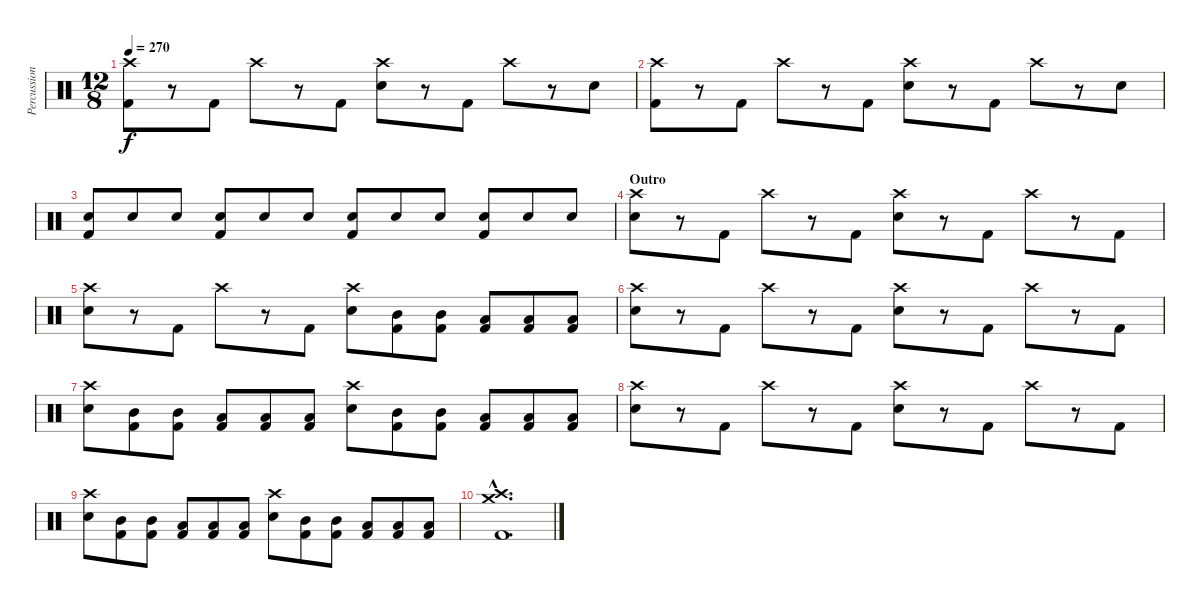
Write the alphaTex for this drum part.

\track ("Percussions" "Percussion") {instrument percussion}
\staff {score}
\articulation defaults
\ts (12 8)
\tempo 270
\clef neutral
\ks c
("Crash high (hit)" "Kick (hit) 2").8{dy f} r.8 "Kick (hit) 2".8 "Crash high (hit)".8 r.8 "Kick (hit) 2".8 ("Crash high (hit)" "Electric Snare (hit)").8 r.8 "Kick (hit) 2".8 "Crash high (hit)".8 r.8 "Electric Snare (hit)".8 |
("Crash high (hit)" "Kick (hit) 2").8 r.8 "Kick (hit) 2".8 "Crash high (hit)".8 r.8 "Kick (hit) 2".8 ("Crash high (hit)" "Electric Snare (hit)").8 r.8 "Kick (hit) 2".8 "Crash high (hit)".8 r.8 "Electric Snare (hit)".8 |
("Electric Snare (hit)" "Kick (hit) 2").8 "Electric Snare (hit)".8 "Electric Snare (hit)".8 ("Electric Snare (hit)" "Kick (hit) 2").8 "Electric Snare (hit)".8 "Electric Snare (hit)".8 ("Electric Snare (hit)" "Kick (hit) 2").8 "Electric Snare (hit)".8 "Electric Snare (hit)".8 ("Electric Snare (hit)" "Kick (hit) 2").8 "Electric Snare (hit)".8 "Electric Snare (hit)".8 |
\section ("" "Outro")
("Crash high (hit)" "Electric Snare (hit)").8 r.8 "Kick (hit) 2".8 "Crash high (hit)".8 r.8 "Kick (hit) 2".8 ("Crash high (hit)" "Electric Snare (hit)").8 r.8 "Kick (hit) 2".8 "Crash high (hit)".8 r.8 "Kick (hit) 2".8 |
("Crash high (hit)" "Electric Snare (hit)").8 r.8 "Kick (hit) 2".8 "Crash high (hit)".8 r.8 "Kick (hit) 2".8 ("Crash high (hit)" "Electric Snare (hit)").8 ("Mid Tom (hit)" "Kick (hit) 2").8 ("Mid Tom (hit)" "Kick (hit) 2").8 ("Low Tom (hit)" "Kick (hit) 2").8 ("Low Tom (hit)" "Kick (hit) 2").8 ("Low Tom (hit)" "Kick (hit) 2").8 |
("Crash high (hit)" "Electric Snare (hit)").8 r.8 "Kick (hit) 2".8 "Crash high (hit)".8 r.8 "Kick (hit) 2".8 ("Crash high (hit)" "Electric Snare (hit)").8 r.8 "Kick (hit) 2".8 "Crash high (hit)".8 r.8 "Kick (hit) 2".8 |
("Crash high (hit)" "Electric Snare (hit)").8 ("Mid Tom (hit)" "Kick (hit) 2").8 ("Mid Tom (hit)" "Kick (hit) 2").8 ("Low Tom (hit)" "Kick (hit) 2").8 ("Low Tom (hit)" "Kick (hit) 2").8 ("Low Tom (hit)" "Kick (hit) 2").8 ("Crash high (hit)" "Electric Snare (hit)").8 ("Mid Tom (hit)" "Kick (hit) 2").8 ("Mid Tom (hit)" "Kick (hit) 2").8 ("Low Tom (hit)" "Kick (hit) 2").8 ("Low Tom (hit)" "Kick (hit) 2").8 ("Low Tom (hit)" "Kick (hit) 2").8 |
("Crash high (hit)" "Electric Snare (hit)").8 r.8 "Kick (hit) 2".8 "Crash high (hit)".8 r.8 "Kick (hit) 2".8 ("Crash high (hit)" "Electric Snare (hit)").8 r.8 "Kick (hit) 2".8 "Crash high (hit)".8 r.8 "Kick (hit) 2".8 |
("Crash high (hit)" "Electric Snare (hit)").8 ("Mid Tom (hit)" "Kick (hit) 2").8 ("Mid Tom (hit)" "Kick (hit) 2").8 ("Low Tom (hit)" "Kick (hit) 2").8 ("Low Tom (hit)" "Kick (hit) 2").8 ("Low Tom (hit)" "Kick (hit) 2").8 ("Crash high (hit)" "Electric Snare (hit)").8 ("Mid Tom (hit)" "Kick (hit) 2").8 ("Mid Tom (hit)" "Kick (hit) 2").8 ("Low Tom (hit)" "Kick (hit) 2").8 ("Low Tom (hit)" "Kick (hit) 2").8 ("Low Tom (hit)" "Kick (hit) 2").8 |
("Crash high (hit)"{hac} "Crash medium (hit)"{hac} "Kick (hit) 2"{hac}).1{d}
